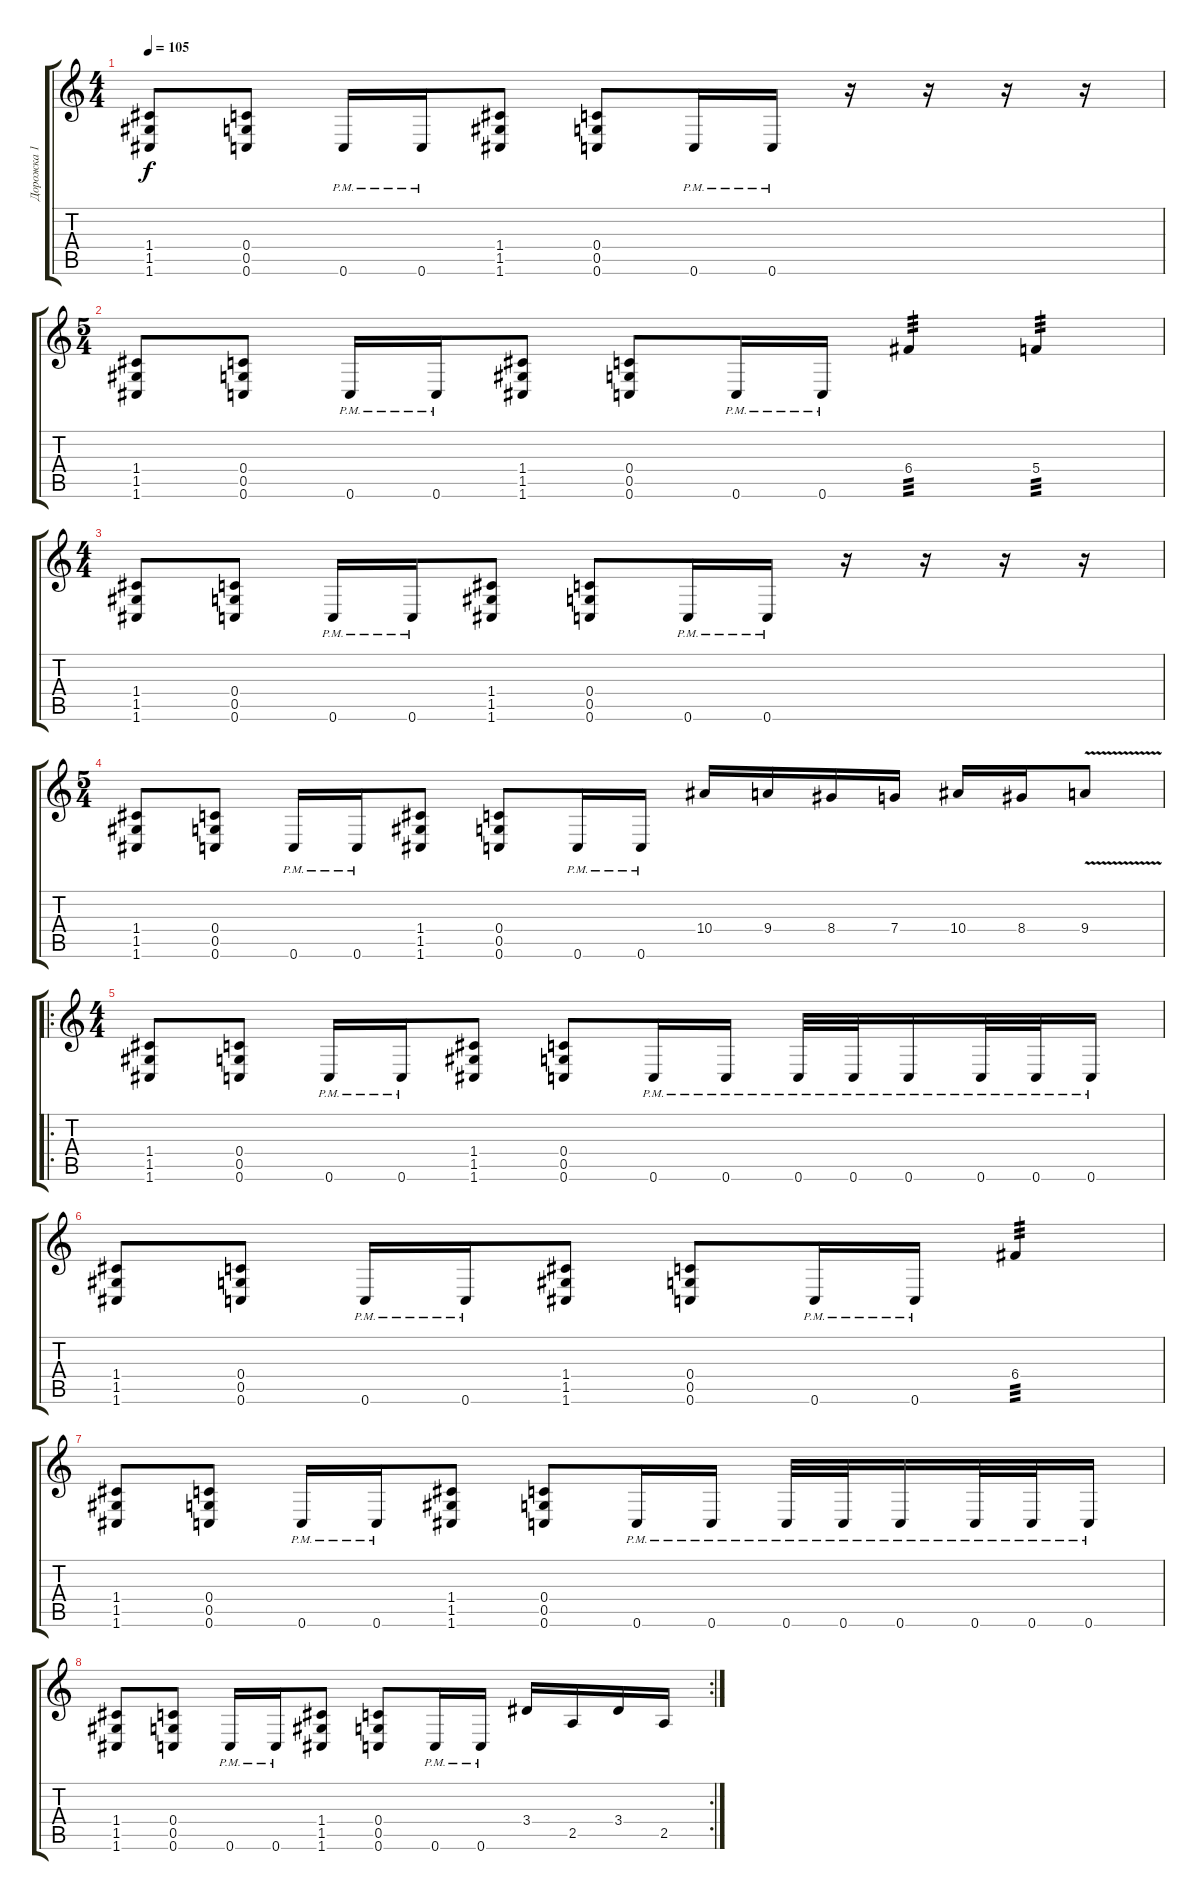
\track ("Дорожка 1" "Дорожка 1") {instrument overdrivenguitar}
\staff {score tabs}
\tuning (D4 A3 F3 C3 G2 C2) {hide}
\ts (4 4)
\tempo 105
\clef g2
\ks c
(1.4 1.5 1.6).8{dy f} (0.4 0.5 0.6).8 0.6{pm}.16 0.6{pm}.16 (1.4 1.5 1.6).8 (0.4 0.5 0.6).8 0.6{pm}.16 0.6{pm}.16 r.16 r.16 r.16 r.16 |
\ts (5 4)
(1.4 1.5 1.6).8 (0.4 0.5 0.6).8 0.6{pm}.16 0.6{pm}.16 (1.4 1.5 1.6).8 (0.4 0.5 0.6).8 0.6{pm}.16 0.6{pm}.16 6.4.4{tp 3} 5.4.4{tp 3} |
\ts (4 4)
(1.4 1.5 1.6).8 (0.4 0.5 0.6).8 0.6{pm}.16 0.6{pm}.16 (1.4 1.5 1.6).8 (0.4 0.5 0.6).8 0.6{pm}.16 0.6{pm}.16 r.16 r.16 r.16 r.16 |
\ts (5 4)
(1.4 1.5 1.6).8 (0.4 0.5 0.6).8 0.6{pm}.16 0.6{pm}.16 (1.4 1.5 1.6).8 (0.4 0.5 0.6).8 0.6{pm}.16 0.6{pm}.16 10.4.16 9.4.16 8.4.16 7.4.16 10.4.16 8.4.16 9.4{v}.8 |
\ro
\ts (4 4)
(1.4 1.5 1.6).8 (0.4 0.5 0.6).8 0.6{pm}.16 0.6{pm}.16 (1.4 1.5 1.6).8 (0.4 0.5 0.6).8 0.6{pm}.16 0.6{pm}.16 0.6{pm}.32 0.6{pm}.32 0.6{pm}.16 0.6{pm}.32 0.6{pm}.32 0.6{pm}.16 |
(1.4 1.5 1.6).8 (0.4 0.5 0.6).8 0.6{pm}.16 0.6{pm}.16 (1.4 1.5 1.6).8 (0.4 0.5 0.6).8 0.6{pm}.16 0.6{pm}.16 6.4.4{tp 3} |
(1.4 1.5 1.6).8 (0.4 0.5 0.6).8 0.6{pm}.16 0.6{pm}.16 (1.4 1.5 1.6).8 (0.4 0.5 0.6).8 0.6{pm}.16 0.6{pm}.16 0.6{pm}.32 0.6{pm}.32 0.6{pm}.16 0.6{pm}.32 0.6{pm}.32 0.6{pm}.16 |
\rc 2
(1.4 1.5 1.6).8 (0.4 0.5 0.6).8 0.6{pm}.16 0.6{pm}.16 (1.4 1.5 1.6).8 (0.4 0.5 0.6).8 0.6{pm}.16 0.6{pm}.16 3.4.16 2.5.16 3.4.16 2.5.16
